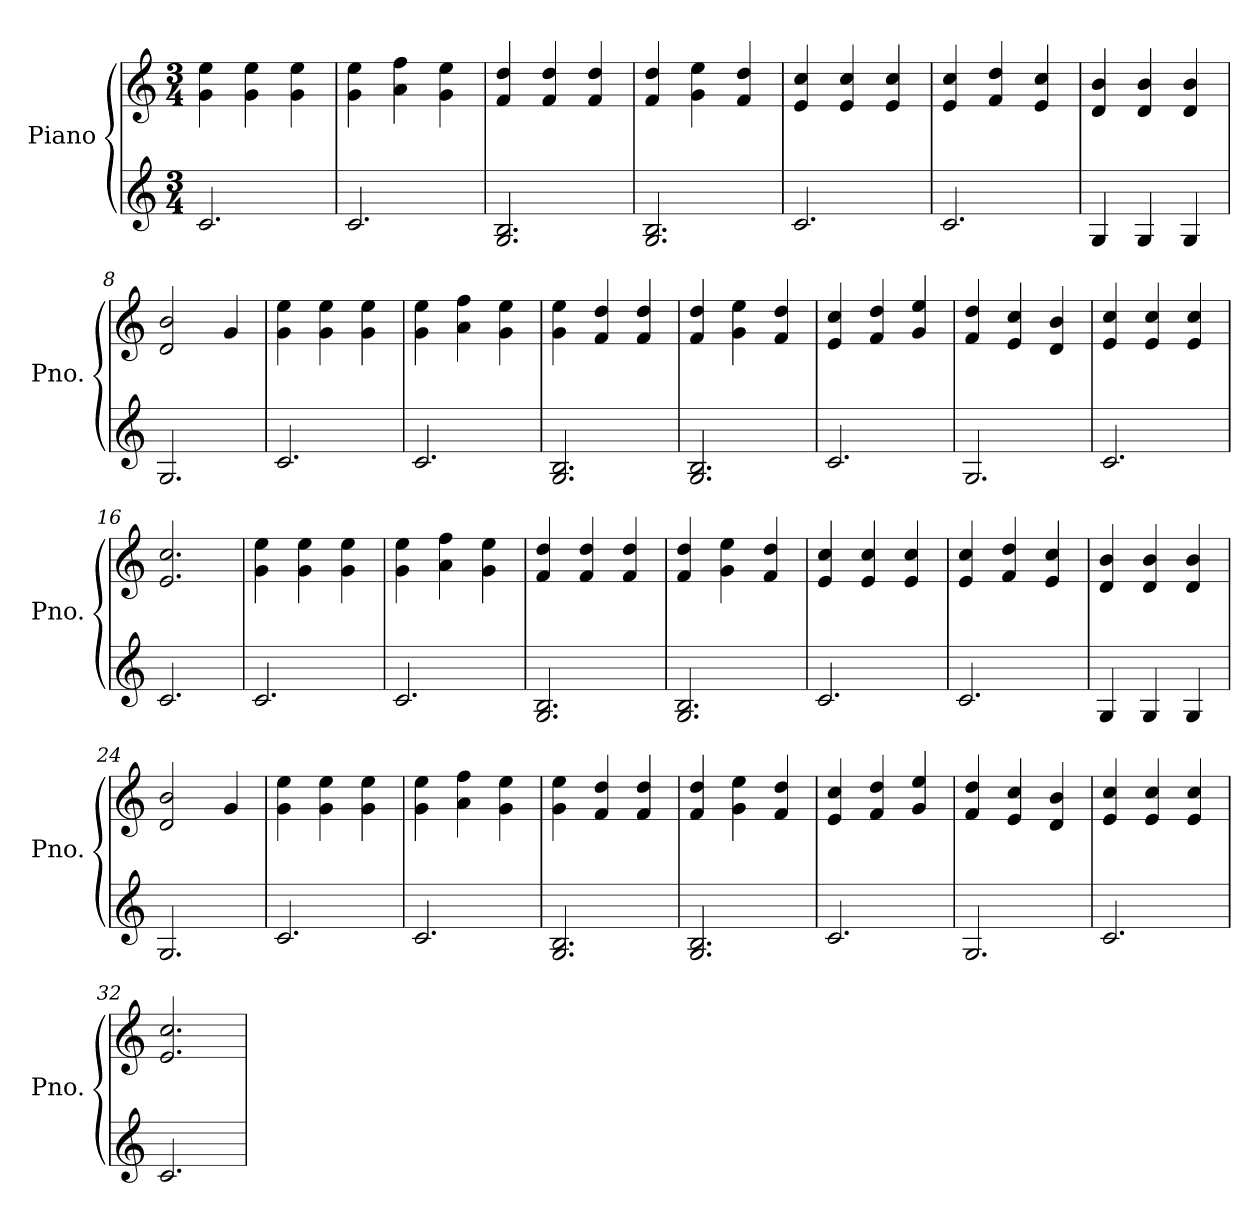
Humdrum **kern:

**kern	**kern
*part1	*part1
*staff2	*staff1
*I"Piano	*
*I'Pno.	*
*clefG2	*clefG2
*k[]	*k[]
*M3/4	*M3/4
=1	=1
2.c/	4g\ 4ee\
.	4g\ 4ee\
.	4g\ 4ee\
=2	=2
2.c/	4g\ 4ee\
.	4a\ 4ff\
.	4g\ 4ee\
=3	=3
2.G/ 2.B/	4f/ 4dd/
.	4f/ 4dd/
.	4f/ 4dd/
=4	=4
2.G/ 2.B/	4f/ 4dd/
.	4g\ 4ee\
.	4f/ 4dd/
=5	=5
2.c/	4e/ 4cc/
.	4e/ 4cc/
.	4e/ 4cc/
=6	=6
2.c/	4e/ 4cc/
.	4f/ 4dd/
.	4e/ 4cc/
=7	=7
4G/	4d/ 4b/
4G/	4d/ 4b/
4G/	4d/ 4b/
=8	=8
2.G/	2d/ 2b/
.	4g/
=9	=9
2.c/	4g\ 4ee\
.	4g\ 4ee\
.	4g\ 4ee\
=10	=10
2.c/	4g\ 4ee\
.	4a\ 4ff\
.	4g\ 4ee\
=11	=11
2.G/ 2.B/	4g\ 4ee\
.	4f/ 4dd/
.	4f/ 4dd/
=12	=12
2.G/ 2.B/	4f/ 4dd/
.	4g\ 4ee\
.	4f/ 4dd/
!!LO:LB:g=z
=13	=13
2.c/	4e/ 4cc/
.	4f/ 4dd/
.	4g/ 4ee/
=14	=14
2.G/	4f/ 4dd/
.	4e/ 4cc/
.	4d/ 4b/
=15	=15
2.c/	4e/ 4cc/
.	4e/ 4cc/
.	4e/ 4cc/
=16	=16
2.c/	2.e/ 2.cc/
=17	=17
2.c/	4g\ 4ee\
.	4g\ 4ee\
.	4g\ 4ee\
=18	=18
2.c/	4g\ 4ee\
.	4a\ 4ff\
.	4g\ 4ee\
=19	=19
2.G/ 2.B/	4f/ 4dd/
.	4f/ 4dd/
.	4f/ 4dd/
=20	=20
2.G/ 2.B/	4f/ 4dd/
.	4g\ 4ee\
.	4f/ 4dd/
=21	=21
2.c/	4e/ 4cc/
.	4e/ 4cc/
.	4e/ 4cc/
=22	=22
2.c/	4e/ 4cc/
.	4f/ 4dd/
.	4e/ 4cc/
=23	=23
4G/	4d/ 4b/
4G/	4d/ 4b/
4G/	4d/ 4b/
=24	=24
2.G/	2d/ 2b/
.	4g/
=25	=25
2.c/	4g\ 4ee\
.	4g\ 4ee\
.	4g\ 4ee\
!!LO:LB:g=z
=26	=26
2.c/	4g\ 4ee\
.	4a\ 4ff\
.	4g\ 4ee\
=27	=27
2.G/ 2.B/	4g\ 4ee\
.	4f/ 4dd/
.	4f/ 4dd/
=28	=28
2.G/ 2.B/	4f/ 4dd/
.	4g\ 4ee\
.	4f/ 4dd/
=29	=29
2.c/	4e/ 4cc/
.	4f/ 4dd/
.	4g/ 4ee/
=30	=30
2.G/	4f/ 4dd/
.	4e/ 4cc/
.	4d/ 4b/
=31	=31
2.c/	4e/ 4cc/
.	4e/ 4cc/
.	4e/ 4cc/
=32	=32
2.c/	2.e/ 2.cc/
=	=
*-	*-
